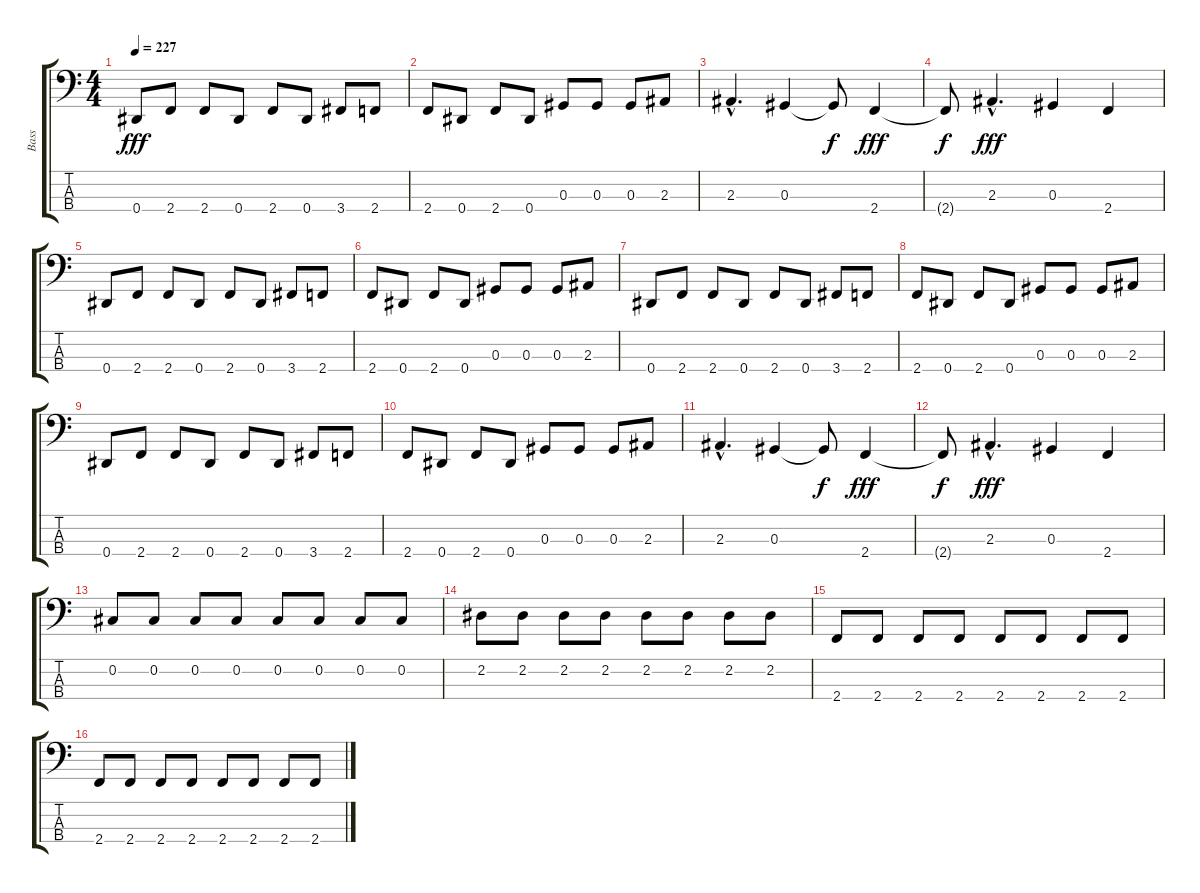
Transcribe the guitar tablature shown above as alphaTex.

\track ("Bass" "Bass") {instrument electricbassfinger}
\staff {score tabs}
\tuning (Gb2 Db2 Ab1 Eb1) {hide}
\ts (4 4)
\tempo 227
\clef f4
\ks c
0.4.8{dy fff} 2.4.8 2.4.8 0.4.8 2.4.8 0.4.8 3.4.8 2.4.8 |
2.4.8 0.4.8 2.4.8 0.4.8 0.3.8 0.3.8 0.3.8 2.3.8 |
2.3{hac}.4{d} 0.3.4 0.3{t}.8{dy f} 2.4.4{dy fff} |
2.4{t}.8{dy f} 2.3{hac}.4{d dy fff} 0.3.4 2.4.4 |
0.4.8 2.4.8 2.4.8 0.4.8 2.4.8 0.4.8 3.4.8 2.4.8 |
2.4.8 0.4.8 2.4.8 0.4.8 0.3.8 0.3.8 0.3.8 2.3.8 |
0.4.8 2.4.8 2.4.8 0.4.8 2.4.8 0.4.8 3.4.8 2.4.8 |
2.4.8 0.4.8 2.4.8 0.4.8 0.3.8 0.3.8 0.3.8 2.3.8 |
0.4.8 2.4.8 2.4.8 0.4.8 2.4.8 0.4.8 3.4.8 2.4.8 |
2.4.8 0.4.8 2.4.8 0.4.8 0.3.8 0.3.8 0.3.8 2.3.8 |
2.3{hac}.4{d} 0.3.4 0.3{t}.8{dy f} 2.4.4{dy fff} |
2.4{t}.8{dy f} 2.3{hac}.4{d dy fff} 0.3.4 2.4.4 |
0.2.8 0.2.8 0.2.8 0.2.8 0.2.8 0.2.8 0.2.8 0.2.8 |
2.2.8 2.2.8 2.2.8 2.2.8 2.2.8 2.2.8 2.2.8 2.2.8 |
2.4.8 2.4.8 2.4.8 2.4.8 2.4.8 2.4.8 2.4.8 2.4.8 |
2.4.8 2.4.8 2.4.8 2.4.8 2.4.8 2.4.8 2.4.8 2.4.8
